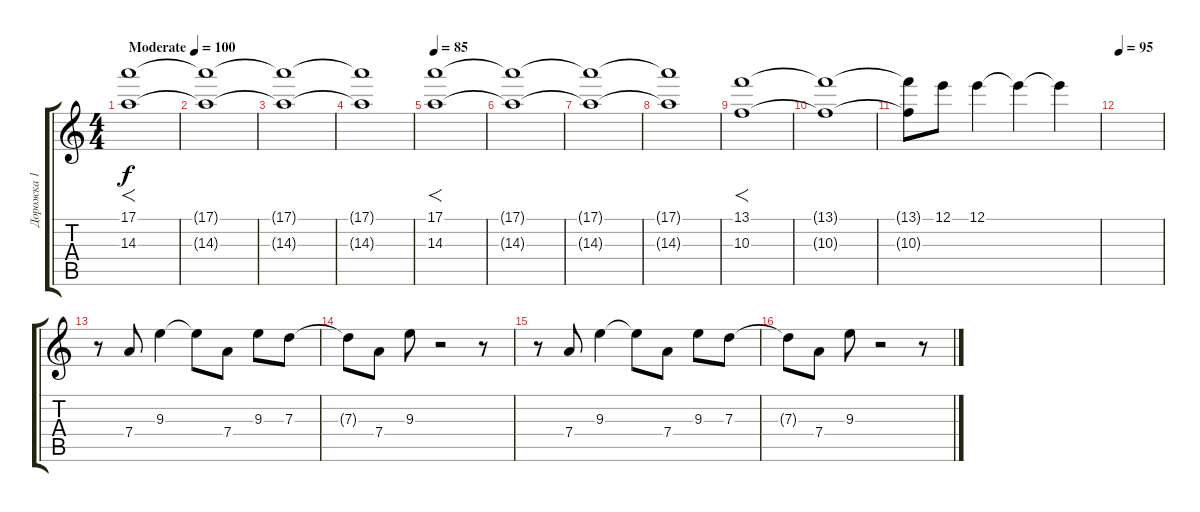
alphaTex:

\track ("Дорожка 1" "Дорожка 1") {instrument overdrivenguitar}
\staff {score tabs}
\tuning (E4 B3 G3 D3 A2 E2) {hide}
\ts (4 4)
\tempo (100 "Moderate")
\tempo 85
\tempo (100 "Moderate")
\clef g2
\ks c
(17.1 14.3).1{f dy f instrument overdrivenguitar} |
(17.1{t} 14.3{t}).1 |
(17.1{t} 14.3{t}).1 |
(17.1{t} 14.3{t}).1 |
\tempo 85
(17.1 14.3).1{f} |
(17.1{t} 14.3{t}).1 |
(17.1{t} 14.3{t}).1 |
(17.1{t} 14.3{t}).1 |
(13.1 10.3).1{f} |
(13.1{t} 10.3{t}).1 |
(13.1{t} 10.3{t}).8 12.1.8 12.1.4 12.1{t}.4 12.1{t}.4 |
\tempo 95
|
r.8{instrument acousticguitarsteel} 7.4.8 9.3.4 9.3{t}.8 7.4.8 9.3.8 7.3.8 |
7.3{t}.8 7.4.8 9.3.8 r.2 r.8 |
r.8{instrument acousticguitarsteel} 7.4.8 9.3.4 9.3{t}.8 7.4.8 9.3.8 7.3.8 |
7.3{t}.8 7.4.8 9.3.8 r.2 r.8
